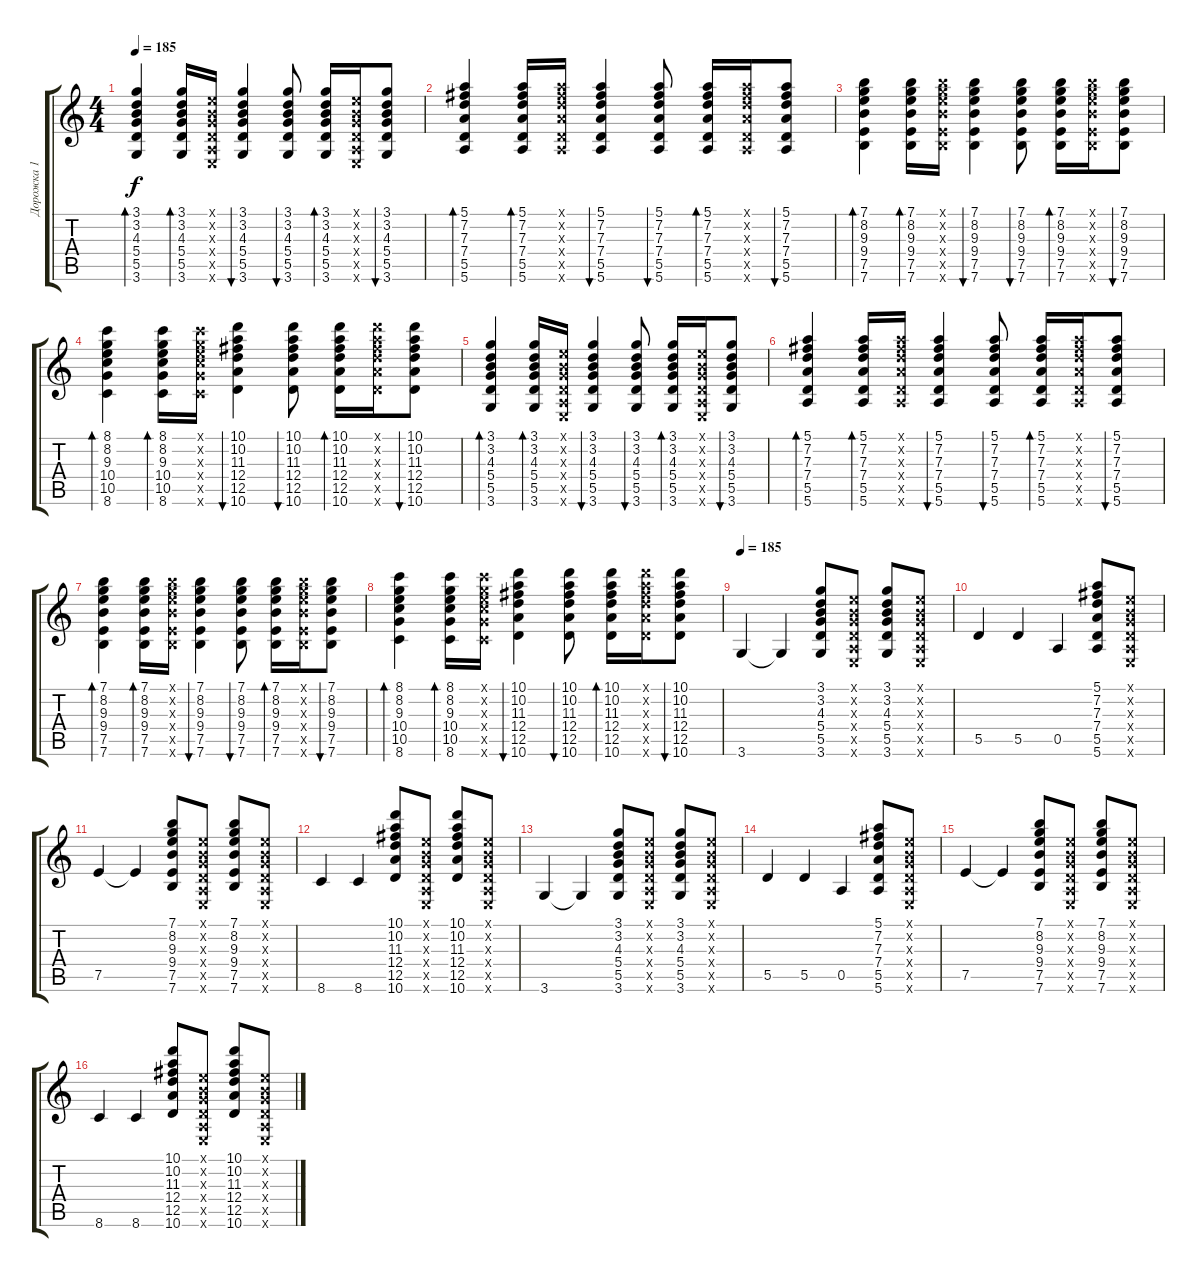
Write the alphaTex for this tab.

\track ("Дорожка 1" "Дорожка 1") {instrument acousticguitarsteel}
\staff {score tabs}
\tuning (E4 B3 G3 D3 A2 E2) {hide}
\ts (4 4)
\tempo 185
\clef g2
\ks c
(3.1 3.2 4.3 5.4 5.5 3.6).4{bd 60 dy f} (3.1 3.2 4.3 5.4 5.5 3.6).16{bd 60} (0.1{x} 0.2{x} 0.3{x} 0.4{x} 0.5{x} 0.6{x}).16 (3.1 3.2 4.3 5.4 5.5 3.6).4{bu 60} (3.1 3.2 4.3 5.4 5.5 3.6).8{bu 60} (3.1 3.2 4.3 5.4 5.5 3.6).16{bd 60} (0.1{x} 0.2{x} 0.3{x} 0.4{x} 0.5{x} 0.6{x}).16 (3.1 3.2 4.3 5.4 5.5 3.6).8{bu 60} |
(5.1 7.2 7.3 7.4 5.5 5.6).4{bd 60} (5.1 7.2 7.3 7.4 5.5 5.6).16{bd 60} (5.1{x} 7.2{x} 7.3{x} 7.4{x} 5.5{x} 5.6{x}).16 (5.1 7.2 7.3 7.4 5.5 5.6).4{bu 60} (5.1 7.2 7.3 7.4 5.5 5.6).8{bu 60} (5.1 7.2 7.3 7.4 5.5 5.6).16{bd 60} (5.1{x} 7.2{x} 7.3{x} 7.4{x} 5.5{x} 5.6{x}).16 (5.1 7.2 7.3 7.4 5.5 5.6).8{bu 60} |
(7.1 8.2 9.3 9.4 7.5 7.6).4{bd 60} (7.1 8.2 9.3 9.4 7.5 7.6).16{bd 60} (7.1{x} 8.2{x} 9.3{x} 9.4{x} 7.5{x} 7.6{x}).16 (7.1 8.2 9.3 9.4 7.5 7.6).4{bu 60} (7.1 8.2 9.3 9.4 7.5 7.6).8{bu 60} (7.1 8.2 9.3 9.4 7.5 7.6).16{bd 60} (7.1{x} 8.2{x} 9.3{x} 9.4{x} 7.5{x} 7.6{x}).16 (7.1 8.2 9.3 9.4 7.5 7.6).8{bu 60} |
(8.1 8.2 9.3 10.4 10.5 8.6).4{bd 60} (8.1 8.2 9.3 10.4 10.5 8.6).16{bd 60} (8.1{x} 8.2{x} 9.3{x} 10.4{x} 10.5{x} 8.6{x}).16 (10.1 10.2 11.3 12.4 12.5 10.6).4{bu 60} (10.1 10.2 11.3 12.4 12.5 10.6).8{bu 60} (10.1 10.2 11.3 12.4 12.5 10.6).16{bd 60} (10.1{x} 10.2{x} 11.3{x} 12.4{x} 12.5{x} 10.6{x}).16 (10.1 10.2 11.3 12.4 12.5 10.6).8{bu 60} |
(3.1 3.2 4.3 5.4 5.5 3.6).4{bd 60} (3.1 3.2 4.3 5.4 5.5 3.6).16{bd 60} (0.1{x} 0.2{x} 0.3{x} 0.4{x} 0.5{x} 0.6{x}).16 (3.1 3.2 4.3 5.4 5.5 3.6).4{bu 60} (3.1 3.2 4.3 5.4 5.5 3.6).8{bu 60} (3.1 3.2 4.3 5.4 5.5 3.6).16{bd 60} (0.1{x} 0.2{x} 0.3{x} 0.4{x} 0.5{x} 0.6{x}).16 (3.1 3.2 4.3 5.4 5.5 3.6).8{bu 60} |
(5.1 7.2 7.3 7.4 5.5 5.6).4{bd 60} (5.1 7.2 7.3 7.4 5.5 5.6).16{bd 60} (5.1{x} 7.2{x} 7.3{x} 7.4{x} 5.5{x} 5.6{x}).16 (5.1 7.2 7.3 7.4 5.5 5.6).4{bu 60} (5.1 7.2 7.3 7.4 5.5 5.6).8{bu 60} (5.1 7.2 7.3 7.4 5.5 5.6).16{bd 60} (5.1{x} 7.2{x} 7.3{x} 7.4{x} 5.5{x} 5.6{x}).16 (5.1 7.2 7.3 7.4 5.5 5.6).8{bu 60} |
(7.1 8.2 9.3 9.4 7.5 7.6).4{bd 60} (7.1 8.2 9.3 9.4 7.5 7.6).16{bd 60} (7.1{x} 8.2{x} 9.3{x} 9.4{x} 7.5{x} 7.6{x}).16 (7.1 8.2 9.3 9.4 7.5 7.6).4{bu 60} (7.1 8.2 9.3 9.4 7.5 7.6).8{bu 60} (7.1 8.2 9.3 9.4 7.5 7.6).16{bd 60} (7.1{x} 8.2{x} 9.3{x} 9.4{x} 7.5{x} 7.6{x}).16 (7.1 8.2 9.3 9.4 7.5 7.6).8{bu 60} |
(8.1 8.2 9.3 10.4 10.5 8.6).4{bd 60} (8.1 8.2 9.3 10.4 10.5 8.6).16{bd 60} (8.1{x} 8.2{x} 9.3{x} 10.4{x} 10.5{x} 8.6{x}).16 (10.1 10.2 11.3 12.4 12.5 10.6).4{bu 60} (10.1 10.2 11.3 12.4 12.5 10.6).8{bu 60} (10.1 10.2 11.3 12.4 12.5 10.6).16{bd 60} (10.1{x} 10.2{x} 11.3{x} 12.4{x} 12.5{x} 10.6{x}).16 (10.1 10.2 11.3 12.4 12.5 10.6).8{bu 60} |
\tempo 185
3.6.4 3.6{t}.4 (3.1 3.2 4.3 5.4 5.5 3.6).8 (0.1{x} 0.2{x} 0.3{x} 0.4{x} 0.5{x} 0.6{x}).8 (3.1 3.2 4.3 5.4 5.5 3.6).8 (0.1{x} 0.2{x} 0.3{x} 0.4{x} 0.5{x} 0.6{x}).8 |
5.5.4 5.5.4 0.5.4 (5.1 7.2 7.3 7.4 5.5 5.6).8 (0.1{x} 0.2{x} 0.3{x} 0.4{x} 0.5{x} 0.6{x}).8 |
7.5.4 7.5{t}.4 (7.1 8.2 9.3 9.4 7.5 7.6).8 (0.1{x} 0.2{x} 0.3{x} 0.4{x} 0.5{x} 0.6{x}).8 (7.1 8.2 9.3 9.4 7.5 7.6).8 (0.1{x} 0.2{x} 0.3{x} 0.4{x} 0.5{x} 0.6{x}).8 |
8.6.4 8.6.4 (10.1 10.2 11.3 12.4 12.5 10.6).8 (0.1{x} 0.2{x} 0.3{x} 0.4{x} 0.5{x} 0.6{x}).8 (10.1 10.2 11.3 12.4 12.5 10.6).8 (0.1{x} 0.2{x} 0.3{x} 0.4{x} 0.5{x} 0.6{x}).8 |
3.6.4 3.6{t}.4 (3.1 3.2 4.3 5.4 5.5 3.6).8 (0.1{x} 0.2{x} 0.3{x} 0.4{x} 0.5{x} 0.6{x}).8 (3.1 3.2 4.3 5.4 5.5 3.6).8 (0.1{x} 0.2{x} 0.3{x} 0.4{x} 0.5{x} 0.6{x}).8 |
5.5.4 5.5.4 0.5.4 (5.1 7.2 7.3 7.4 5.5 5.6).8 (0.1{x} 0.2{x} 0.3{x} 0.4{x} 0.5{x} 0.6{x}).8 |
7.5.4 7.5{t}.4 (7.1 8.2 9.3 9.4 7.5 7.6).8 (0.1{x} 0.2{x} 0.3{x} 0.4{x} 0.5{x} 0.6{x}).8 (7.1 8.2 9.3 9.4 7.5 7.6).8 (0.1{x} 0.2{x} 0.3{x} 0.4{x} 0.5{x} 0.6{x}).8 |
8.6.4 8.6.4 (10.1 10.2 11.3 12.4 12.5 10.6).8 (0.1{x} 0.2{x} 0.3{x} 0.4{x} 0.5{x} 0.6{x}).8 (10.1 10.2 11.3 12.4 12.5 10.6).8 (0.1{x} 0.2{x} 0.3{x} 0.4{x} 0.5{x} 0.6{x}).8
